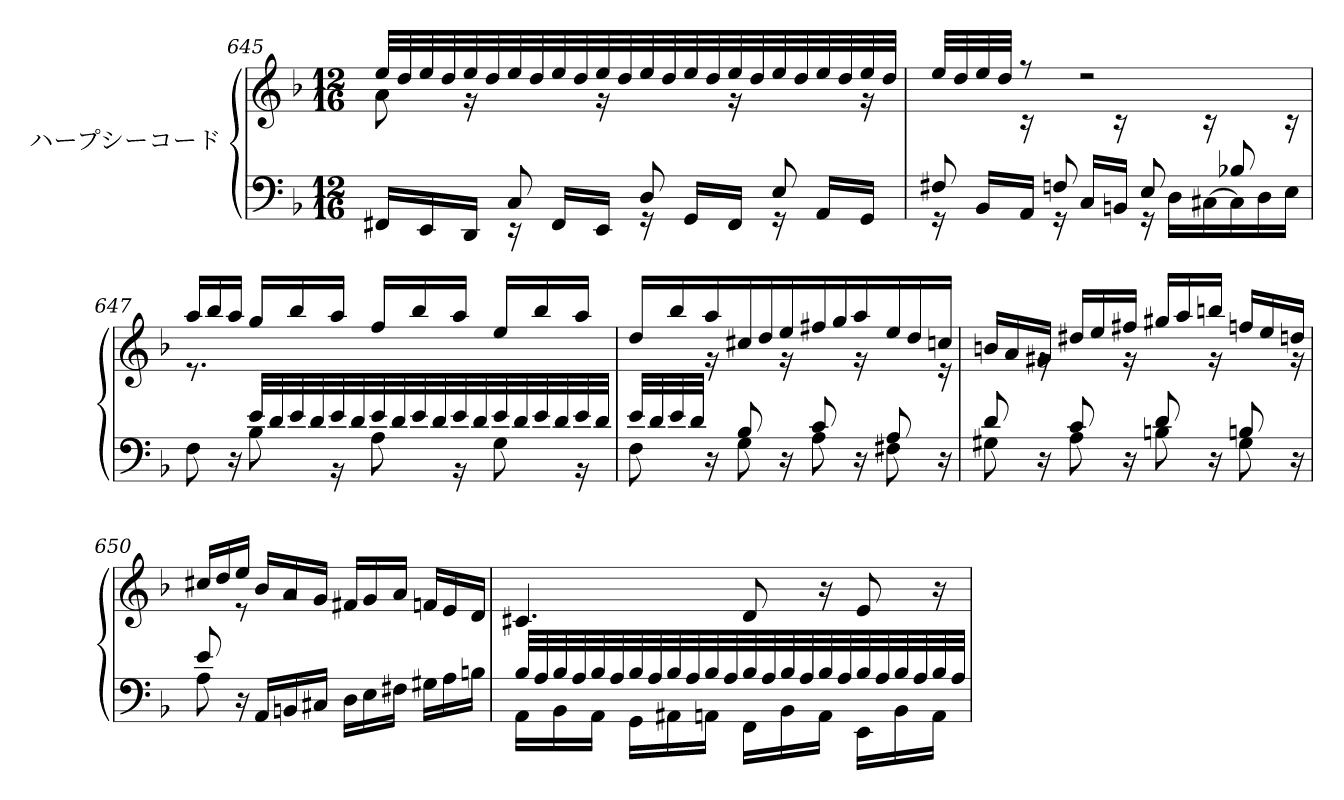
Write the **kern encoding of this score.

**kern	**kern
*part1	*part1
*staff2	*staff1
*I"ハープシーコード	*
!!LO:PB:g=z
*clefF4	*clefG2
*k[b-]	*k[b-]
*M12/16	*M12/16
=645	=645
*^	*^
8.ryy	16FF#X/LL	32ee/LLL	8a\
.	.	32dd/	.
.	16EE/	32ee/	.
.	.	32dd/	.
.	16DD/JJ	32ee/	16r
.	.	32dd/	.
8C/	16rEE	32ee/	8ryy
.	.	32dd/	.
.	16FF#/LL	32ee/	.
.	.	32dd/	.
16ryy	16EE/JJ	32ee/	16rg
.	.	32dd/	.
8D/	16rGG	32ee/	8ryy
.	.	32dd/	.
.	16GG/LL	32ee/	.
.	.	32dd/	.
16ryy	16FF#/JJ	32ee/	16rg
.	.	32dd/	.
8E/	16rGG	32ee/	8ryy
.	.	32dd/	.
.	16AA/LL	32ee/	.
.	.	32dd/	.
16ryy	16GG/JJ	32ee/	16rg
.	.	32dd/JJJ	.
=646	=646	=646	=646
8F#X/	16rGG	32ee/LLL	8ryy
.	.	32dd/	.
.	16BB-/LL	32ee/	.
.	.	32dd/JJJ	.
16ryy	16AA/JJ	8r	16rc
8Fn/	16rGG	.	8ryy
.	16C/LL	2r	.
16ryy	16BBn/JJ	.	16rc
8E/	16rGG	.	8ryy
.	16D\LL	.	.
16ryy	[16C#X\	.	16rc
8B-X/	16C#\]	.	8ryy
.	16D\	.	.
16ryy	16E\JJ	.	16rc
!!LO:LB:g=z	!!
=647	=647	=647	=647
8.ryy	8F\	16aa/LL	8.re
.	.	16bb-/	.
.	16r	16aa/JJ	.
32e/LLL	8B-\	16gg/LL	2ryy
32d/	.	.	.
32e/	.	16bb-/	.
32d/	.	.	.
32e/	16r	16aa/JJ	.
32d/	.	.	.
32e/	8A\	16ff/LL	.
32d/	.	.	.
32e/	.	16bb-/	.
32d/	.	.	.
32e/	16r	16aa/JJ	.
32d/	.	.	.
32e/	8G\	16ee/LL	.
32d/	.	.	.
32e/	.	16bb-/	.
32d/	.	.	.
32e/	16r	16aa/JJ	16ryy
32d/JJJ	.	.	.
=648	=648	=648	=648
32e/LLL	8F\	16dd/LL	8ryy
32d/	.	.	.
32e/	.	16bb-/	.
32d/JJJ	.	.	.
16ryy	16r	16aa/	16rg
8B-/	8G\	16cc#X/	8ryy
.	.	16dd/	.
16ryy	16r	16ee/	16rg
8c/	8A\	16ff#X/	8ryy
.	.	16gg/	.
16ryy	16r	16aa/	16rg
8A/	8F#X\	16ee/	8ryy
.	.	16dd/	.
16ryy	16r	16ccn/JJ	16r
!!LO:LB:g=z	!!
=649	=649	=649	=649
8d/	8G#X\	16bn/LL	8ryy
.	.	16a/	.
16ryy	16r	16g#X/JJ	16rg
8c/	8A\	16dd#X/LL	8ryy
.	.	16ee/	.
16ryy	16r	16ff#X/JJ	16rg
8d/	8Bn\	16gg#X/LL	8ryy
.	.	16aa/	.
16ryy	16r	16bbn/JJ	16rg
8Bn/	8G#\	16ffn/LL	8ryy
.	.	16ee/	.
16ryy	16r	16ddn/JJ	16rg
=650	=650	=650	=650
8e/	8A\	16cc#X/LL	8ryy
.	.	16dd/	.
2ryy	16r	16ee/JJ	8re
.	16AA/LL	16b-/LL	.
.	16BBn/	16a/	2rg
.	16C#X/JJ	16g/JJ	.
.	16D\LL	16f#X/LL	.
.	16E\	16g/	.
.	16F#X\JJ	16a/JJ	.
.	16G#X\LL	16fn/LL	.
8ryy	16A\	16e/	.
.	16Bn\JJ	16d/JJ	.
*	*	*v	*v
!!LO:LB:g=z
=651	=651	=651
32B-/LLL	16AA\LL	4.c#X/
32A/	.	.
32B-/	16BB-\	.
32A/	.	.
32B-/	16AA\JJ	.
32A/	.	.
32B-/	16GG\LL	.
32A/	.	.
32B-/	16AA#X\	.
32A/	.	.
32B-/	16AAn\JJ	.
32A/	.	.
32B-/	16FF\LL	8d/
32A/	.	.
32B-/	16BB-\	.
32A/	.	.
32B-/	16AA\JJ	16r
32A/	.	.
32B-/	16EE\LL	8e/
32A/	.	.
32B-/	16BB-\	.
32A/	.	.
32B-/	16AA\JJ	16r
32A/JJJ	.	.
*v	*v	*
=	=
*-	*-
